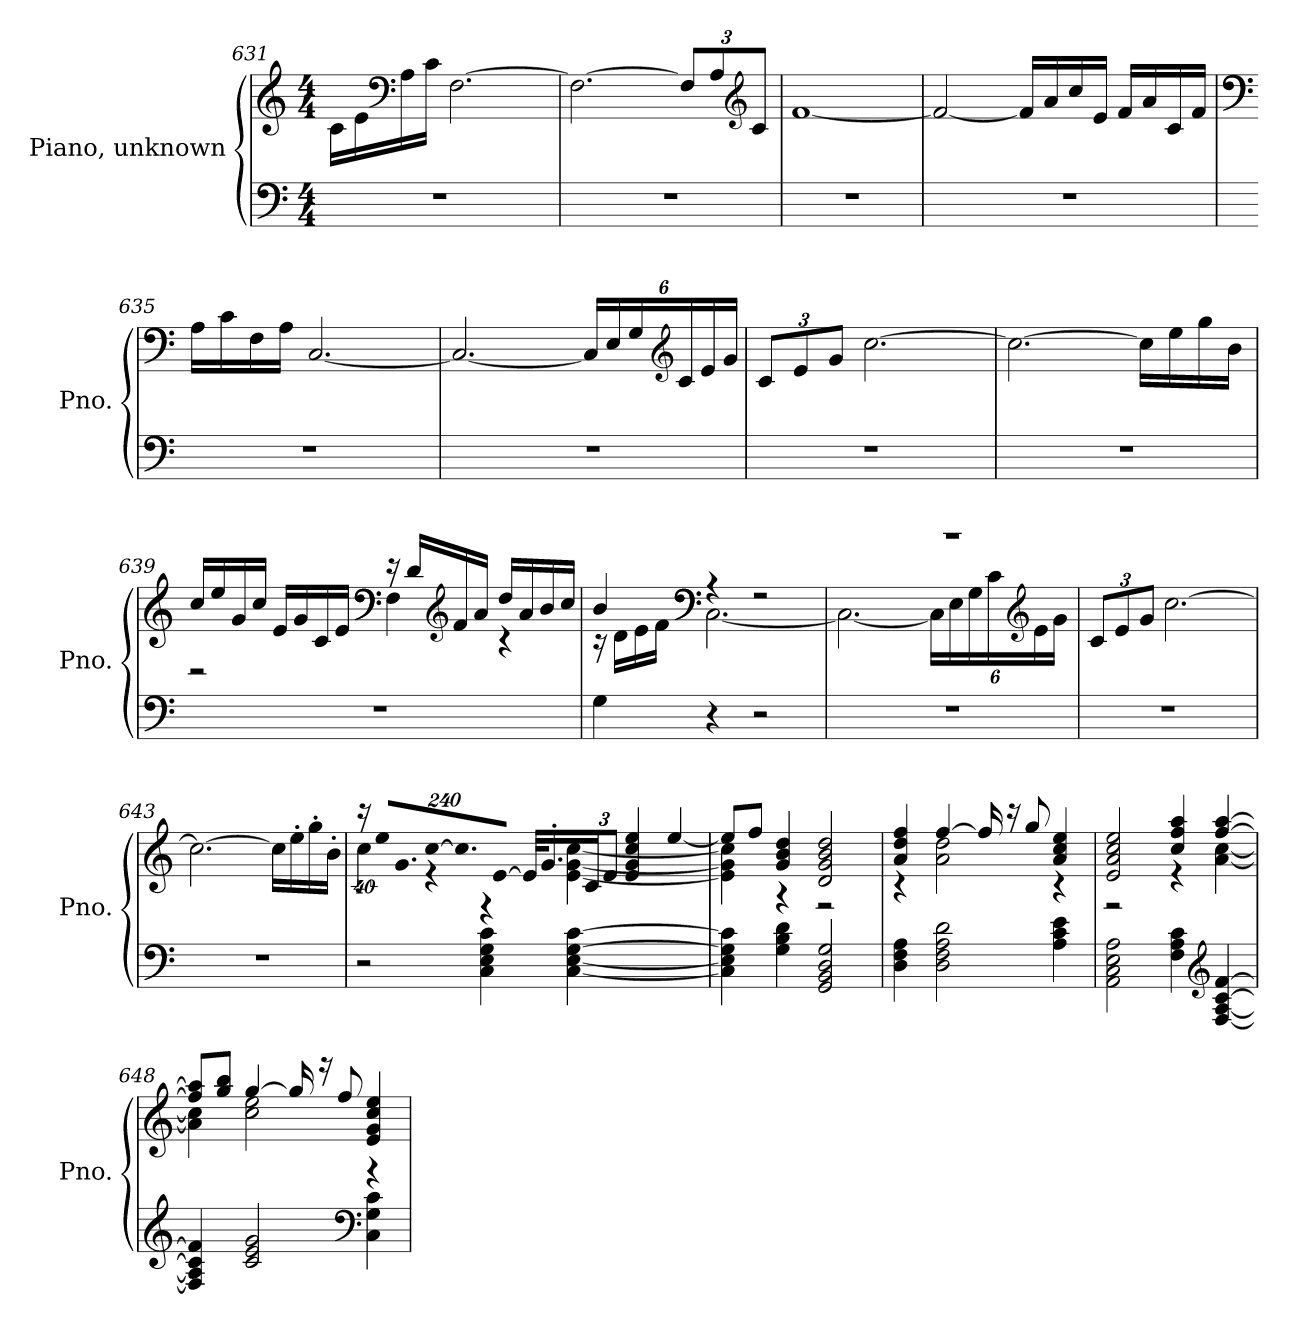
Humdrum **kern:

**kern	**kern
*part1	*part1
*staff2	*staff1
*I"Piano, unknown	*
*I'Pno.	*
*clefF4	*clefG2
*k[]	*k[]
*M4/4	*M4/4
=631	=631
1r	16c\LL
.	16e\
*	*clefF4
.	16A\
.	16c\JJ
.	[2.F\
=632	=632
1r	2.F\_
*	*Xbrackettup
.	12F/L]
.	12A/
*	*clefG2
.	12c/J
=633	=633
1r	[1f
=634	=634
1r	2f/_
.	16f/LL]
.	16a/
.	16cc/
.	16e/JJ
.	16f/LL
.	16a/
.	16c/
.	16f/JJ
=635	=635
*	*clefF4
1r	16A\LL
.	16c\
.	16F\
.	16A\JJ
.	[2.C/
!!LO:PB:g=z
=636	=636
1r	2.C/_
.	24C/LL]
.	24E/
.	24G/
*	*clefG2
.	24c/
.	24e/
.	24g/JJ
=637	=637
1r	12c/L
.	12e/
.	12g/J
.	[2.cc\
=638	=638
1r	2.cc\_
.	16cc\LL]
.	16ee\
.	16gg\
.	16b\JJ
=639	=639
*	*^
1r	16cc/LL	2r
.	16ee/	.
.	16g/	.
.	16cc/JJ	.
.	16e/LL	.
.	16g/	.
.	16c/	.
.	16e/JJ	.
*	*clefF4	*
.	16r	4F\
.	16d/LL	.
*	*clefG2	*
.	16f/	.
.	16a/JJ	.
.	16dd/LL	4r
.	16a/	.
.	16b/	.
.	16cc/JJ	.
!!LO:LB:g=z	!!
=640	=640	=640
4G\	4b/	16r
.	.	16d\LL
.	.	16e\
.	.	16f\JJ
*	*clefF4	*
4r	4r	[2.C\
2r	2r	.
=641	=641	=641
1r	1r	2.C\_
.	.	24C\LL]
.	.	24E\
.	.	24G\
.	.	24c\
*	*clefG2	*
.	.	24e\
.	.	24g\JJ
*	*v	*v
=642	=642
1r	12c/L
.	12e/
.	12g/J
.	[2.cc\
=643	=643
1r	2.cc\_
.	16cc\LL]
.	16ee'\
.	16gg'\
.	16b'\JJ
=644	=644
*	*brackettup
!	!LO:N:vis=32
*	*^
2r	640%23r	4cc'\
!	!LO:N:vis=16	!
.	1920%137ee/LL	.
!	!LO:N:vis=32.	!
.	1920%103g/L	.
!	!LO:N:vis=64	!
.	[960%17cc/K	.
!	!LO:N:vis=32.	!
.	1920%103cc/]	.
!	!LO:N:vis=64	!
.	[960%17e/JJJk	.
.	32e/KLL]	4r
.	16.g'/	.
*	*Xbrackettup	*
.	24c/J	.
.	12e/J	.
4C\ 4E\ 4G\ 4c\	4e/ 4g/ 4cc/ 4ee/	4r
[4C\ [4E\ [4G\ [4c\	[4ee/	[4e\ [4g\ [4cc\
!!LO:LB:g=z	!!
=645	=645	=645
4C\] 4E\] 4G\] 4c\]	8ee/L]	4e\] 4g\] 4cc\]
.	8ff/J	.
4G\ 4B\ 4d\	4g/ 4b/ 4dd/	4r
2GG/ 2BB/ 2D/ 2G/	2d/ 2g/ 2b/ 2dd/	2r
=646	=646	=646
4D\ 4F\ 4A\	4a/ 4dd/ 4ff/	4r
2D\ 2F\ 2A\ 2d\	[4ff/	2a\ 2dd\
.	16ff/]	.
.	16r	.
.	8gg/	.
4A\ 4c\ 4e\	4a/ 4cc/ 4ee/	4r
=647	=647	=647
2AA\ 2C\ 2E\ 2A\	2e/ 2a/ 2cc/ 2ee/	2r
4F\ 4A\ 4c\	4cc/ 4ff/ 4aa/	4r
*clefG2	*	*
[4F/ [4A/ [4c/ [4f/	[4ff/ [4aa/	[4a\ [4cc\
=648	=648	=648
4F/] 4A/] 4c/] 4f/]	8ff/] 8aa/]L	4a\] 4cc\]
.	8gg/ 8bb/J	.
2c/ 2e/ 2g/	[4gg/	2cc\ 2ee\
.	16gg/]	.
.	16r	.
.	8ff/	.
*clefF4	*	*
4C\ 4G\ 4c\	4e/ 4g/ 4cc/ 4ee/	4r
*	*v	*v
=	=
*-	*-
